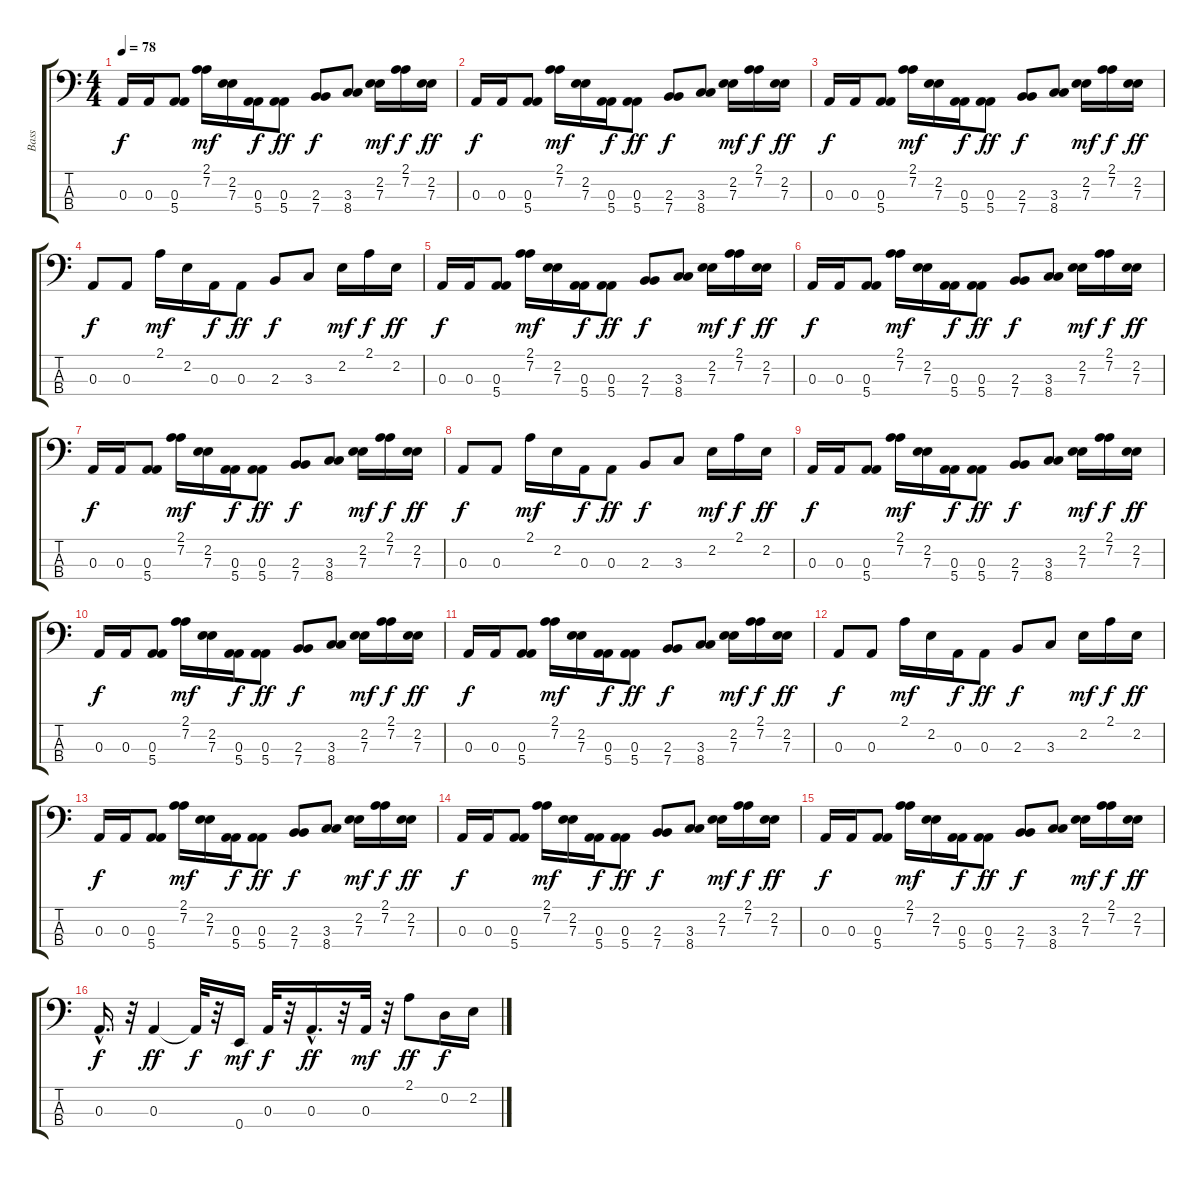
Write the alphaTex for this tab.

\track ("Bass" "Bass") {instrument electricbassfinger}
\staff {score tabs}
\tuning (G2 D2 A1 E1) {hide}
\ts (4 4)
\tempo 78
\clef f4
\ks c
0.3.16{dy f} 0.3.16 (0.3 5.4).8 (2.1 7.2).16{dy mf} (2.2 7.3).16 (0.3 5.4).16{dy f} (0.3 5.4).8{dy ff} (2.3 7.4).8{dy f} (3.3 8.4).8 (2.2 7.3).16{dy mf} (2.1 7.2).16{dy f} (2.2 7.3).16{dy ff} |
0.3.16{dy f} 0.3.16 (0.3 5.4).8 (2.1 7.2).16{dy mf} (2.2 7.3).16 (0.3 5.4).16{dy f} (0.3 5.4).8{dy ff} (2.3 7.4).8{dy f} (3.3 8.4).8 (2.2 7.3).16{dy mf} (2.1 7.2).16{dy f} (2.2 7.3).16{dy ff} |
0.3.16{dy f} 0.3.16 (0.3 5.4).8 (2.1 7.2).16{dy mf} (2.2 7.3).16 (0.3 5.4).16{dy f} (0.3 5.4).8{dy ff} (2.3 7.4).8{dy f} (3.3 8.4).8 (2.2 7.3).16{dy mf} (2.1 7.2).16{dy f} (2.2 7.3).16{dy ff} |
0.3.8{dy f} 0.3.8 2.1.16{dy mf} 2.2.16 0.3.16{dy f} 0.3.8{dy ff} 2.3.8{dy f} 3.3.8 2.2.16{dy mf} 2.1.16{dy f} 2.2.16{dy ff} |
0.3.16{dy f} 0.3.16 (0.3 5.4).8 (2.1 7.2).16{dy mf} (2.2 7.3).16 (0.3 5.4).16{dy f} (0.3 5.4).8{dy ff} (2.3 7.4).8{dy f} (3.3 8.4).8 (2.2 7.3).16{dy mf} (2.1 7.2).16{dy f} (2.2 7.3).16{dy ff} |
0.3.16{dy f} 0.3.16 (0.3 5.4).8 (2.1 7.2).16{dy mf} (2.2 7.3).16 (0.3 5.4).16{dy f} (0.3 5.4).8{dy ff} (2.3 7.4).8{dy f} (3.3 8.4).8 (2.2 7.3).16{dy mf} (2.1 7.2).16{dy f} (2.2 7.3).16{dy ff} |
0.3.16{dy f} 0.3.16 (0.3 5.4).8 (2.1 7.2).16{dy mf} (2.2 7.3).16 (0.3 5.4).16{dy f} (0.3 5.4).8{dy ff} (2.3 7.4).8{dy f} (3.3 8.4).8 (2.2 7.3).16{dy mf} (2.1 7.2).16{dy f} (2.2 7.3).16{dy ff} |
0.3.8{dy f} 0.3.8 2.1.16{dy mf} 2.2.16 0.3.16{dy f} 0.3.8{dy ff} 2.3.8{dy f} 3.3.8 2.2.16{dy mf} 2.1.16{dy f} 2.2.16{dy ff} |
0.3.16{dy f} 0.3.16 (0.3 5.4).8 (2.1 7.2).16{dy mf} (2.2 7.3).16 (0.3 5.4).16{dy f} (0.3 5.4).8{dy ff} (2.3 7.4).8{dy f} (3.3 8.4).8 (2.2 7.3).16{dy mf} (2.1 7.2).16{dy f} (2.2 7.3).16{dy ff} |
0.3.16{dy f} 0.3.16 (0.3 5.4).8 (2.1 7.2).16{dy mf} (2.2 7.3).16 (0.3 5.4).16{dy f} (0.3 5.4).8{dy ff} (2.3 7.4).8{dy f} (3.3 8.4).8 (2.2 7.3).16{dy mf} (2.1 7.2).16{dy f} (2.2 7.3).16{dy ff} |
0.3.16{dy f} 0.3.16 (0.3 5.4).8 (2.1 7.2).16{dy mf} (2.2 7.3).16 (0.3 5.4).16{dy f} (0.3 5.4).8{dy ff} (2.3 7.4).8{dy f} (3.3 8.4).8 (2.2 7.3).16{dy mf} (2.1 7.2).16{dy f} (2.2 7.3).16{dy ff} |
0.3.8{dy f} 0.3.8 2.1.16{dy mf} 2.2.16 0.3.16{dy f} 0.3.8{dy ff} 2.3.8{dy f} 3.3.8 2.2.16{dy mf} 2.1.16{dy f} 2.2.16{dy ff} |
0.3.16{dy f} 0.3.16 (0.3 5.4).8 (2.1 7.2).16{dy mf} (2.2 7.3).16 (0.3 5.4).16{dy f} (0.3 5.4).8{dy ff} (2.3 7.4).8{dy f} (3.3 8.4).8 (2.2 7.3).16{dy mf} (2.1 7.2).16{dy f} (2.2 7.3).16{dy ff} |
0.3.16{dy f} 0.3.16 (0.3 5.4).8 (2.1 7.2).16{dy mf} (2.2 7.3).16 (0.3 5.4).16{dy f} (0.3 5.4).8{dy ff} (2.3 7.4).8{dy f} (3.3 8.4).8 (2.2 7.3).16{dy mf} (2.1 7.2).16{dy f} (2.2 7.3).16{dy ff} |
0.3.16{dy f} 0.3.16 (0.3 5.4).8 (2.1 7.2).16{dy mf} (2.2 7.3).16 (0.3 5.4).16{dy f} (0.3 5.4).8{dy ff} (2.3 7.4).8{dy f} (3.3 8.4).8 (2.2 7.3).16{dy mf} (2.1 7.2).16{dy f} (2.2 7.3).16{dy ff} |
0.3{hac}.16{d dy f} r.32 0.3.4{dy ff} 0.3{t}.32{dy f} r.32 0.4.16{dy mf} 0.3.32{dy f} r.32 0.3{hac}.16{d dy ff} r.32 0.3.32{dy mf} r.32 2.1.8{dy ff} 0.2.16{dy f} 2.2.16
